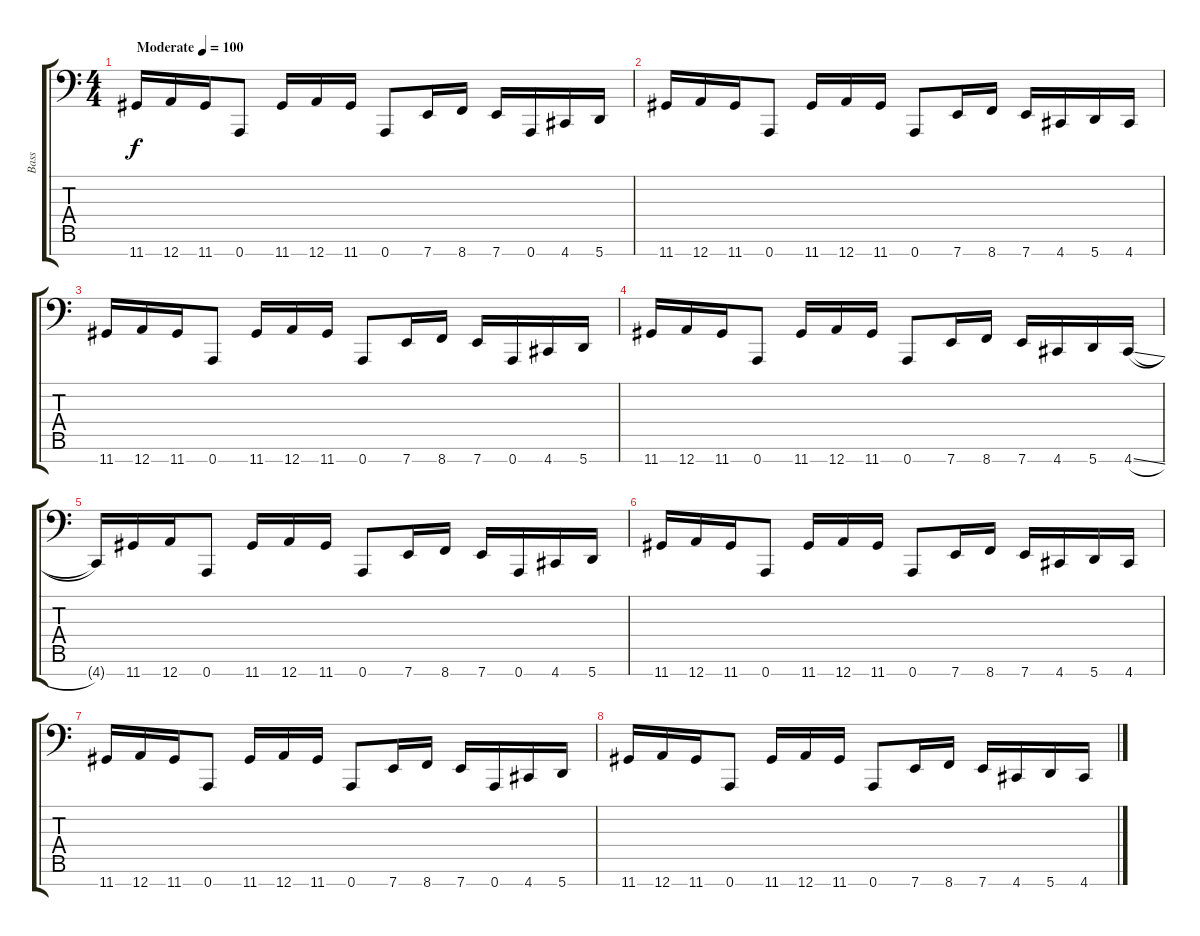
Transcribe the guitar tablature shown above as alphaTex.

\track ("Bass" "Bass") {instrument electricbasspick}
\staff {score tabs}
\tuning (E3 B2 G2 D2 A1 E1 A0) {hide}
\ts (4 4)
\tempo (100 "Moderate")
\clef f4
\ks c
11.7.16{dy f instrument electricbasspick} 12.7.16 11.7.16 0.7.8 11.7.16 12.7.16 11.7.16 0.7.8 7.7.16 8.7.16 7.7.16 0.7.16 4.7.16 5.7.16 |
11.7.16 12.7.16 11.7.16 0.7.8 11.7.16 12.7.16 11.7.16 0.7.8 7.7.16 8.7.16 7.7.16 4.7.16 5.7.16 4.7.16 |
11.7.16 12.7.16 11.7.16 0.7.8 11.7.16 12.7.16 11.7.16 0.7.8 7.7.16 8.7.16 7.7.16 0.7.16 4.7.16 5.7.16 |
11.7.16 12.7.16 11.7.16 0.7.8 11.7.16 12.7.16 11.7.16 0.7.8 7.7.16 8.7.16 7.7.16 4.7.16 5.7.16 4.7{sl}.16 |
4.7{t}.16 11.7.16 12.7.16 0.7.8 11.7.16 12.7.16 11.7.16 0.7.8 7.7.16 8.7.16 7.7.16 0.7.16 4.7.16 5.7.16 |
11.7.16 12.7.16 11.7.16 0.7.8 11.7.16 12.7.16 11.7.16 0.7.8 7.7.16 8.7.16 7.7.16 4.7.16 5.7.16 4.7.16 |
11.7.16 12.7.16 11.7.16 0.7.8 11.7.16 12.7.16 11.7.16 0.7.8 7.7.16 8.7.16 7.7.16 0.7.16 4.7.16 5.7.16 |
11.7.16 12.7.16 11.7.16 0.7.8 11.7.16 12.7.16 11.7.16 0.7.8 7.7.16 8.7.16 7.7.16 4.7.16 5.7.16 4.7.16
